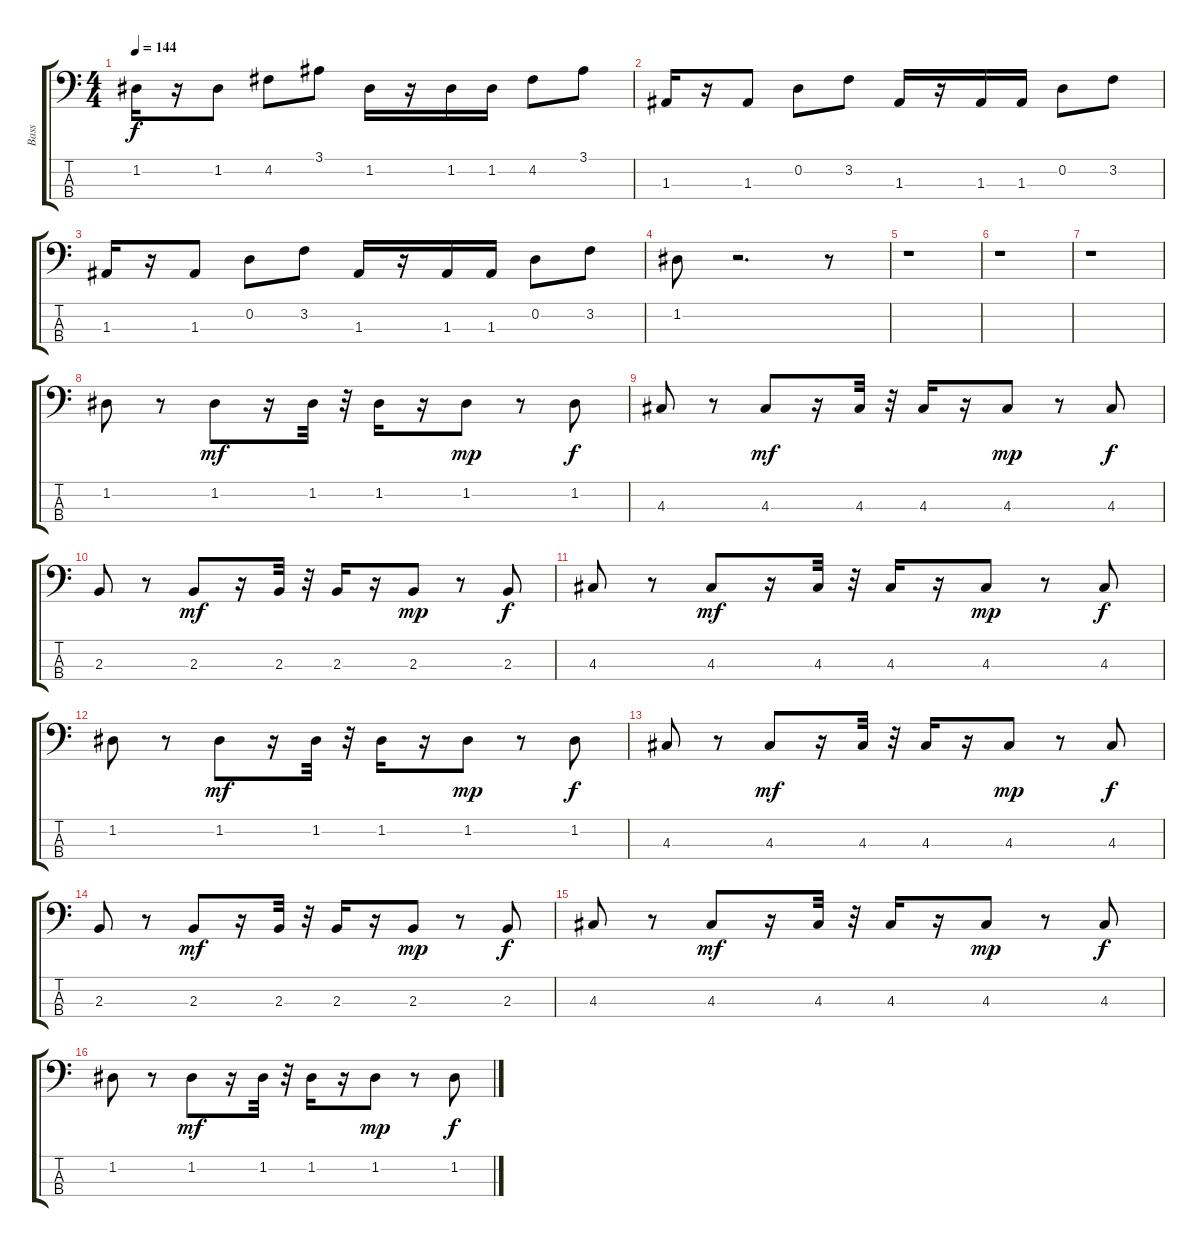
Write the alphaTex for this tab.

\track ("Bass" "Bass") {instrument fretlessbass}
\staff {score tabs}
\tuning (G2 D2 A1 E1) {hide}
\ts (4 4)
\tempo 144
\clef f4
\ks c
1.2.16{dy f} r.16 1.2.8 4.2.8 3.1.8 1.2.16 r.16 1.2.16 1.2.16 4.2.8 3.1.8 |
1.3.16 r.16 1.3.8 0.2.8 3.2.8 1.3.16 r.16 1.3.16 1.3.16 0.2.8 3.2.8 |
1.3.16 r.16 1.3.8 0.2.8 3.2.8 1.3.16 r.16 1.3.16 1.3.16 0.2.8 3.2.8 |
1.2.8 r.2{d} r.8 |
r.1 |
r.1 |
r.1 |
1.2.8 r.8 1.2.8{dy mf} r.16 1.2.32 r.32 1.2.16 r.16 1.2.8{dy mp} r.8 1.2.8{dy f} |
4.3.8 r.8 4.3.8{dy mf} r.16 4.3.32 r.32 4.3.16 r.16 4.3.8{dy mp} r.8 4.3.8{dy f} |
2.3.8 r.8 2.3.8{dy mf} r.16 2.3.32 r.32 2.3.16 r.16 2.3.8{dy mp} r.8 2.3.8{dy f} |
4.3.8 r.8 4.3.8{dy mf} r.16 4.3.32 r.32 4.3.16 r.16 4.3.8{dy mp} r.8 4.3.8{dy f} |
1.2.8 r.8 1.2.8{dy mf} r.16 1.2.32 r.32 1.2.16 r.16 1.2.8{dy mp} r.8 1.2.8{dy f} |
4.3.8 r.8 4.3.8{dy mf} r.16 4.3.32 r.32 4.3.16 r.16 4.3.8{dy mp} r.8 4.3.8{dy f} |
2.3.8 r.8 2.3.8{dy mf} r.16 2.3.32 r.32 2.3.16 r.16 2.3.8{dy mp} r.8 2.3.8{dy f} |
4.3.8 r.8 4.3.8{dy mf} r.16 4.3.32 r.32 4.3.16 r.16 4.3.8{dy mp} r.8 4.3.8{dy f} |
1.2.8 r.8 1.2.8{dy mf} r.16 1.2.32 r.32 1.2.16 r.16 1.2.8{dy mp} r.8 1.2.8{dy f}
